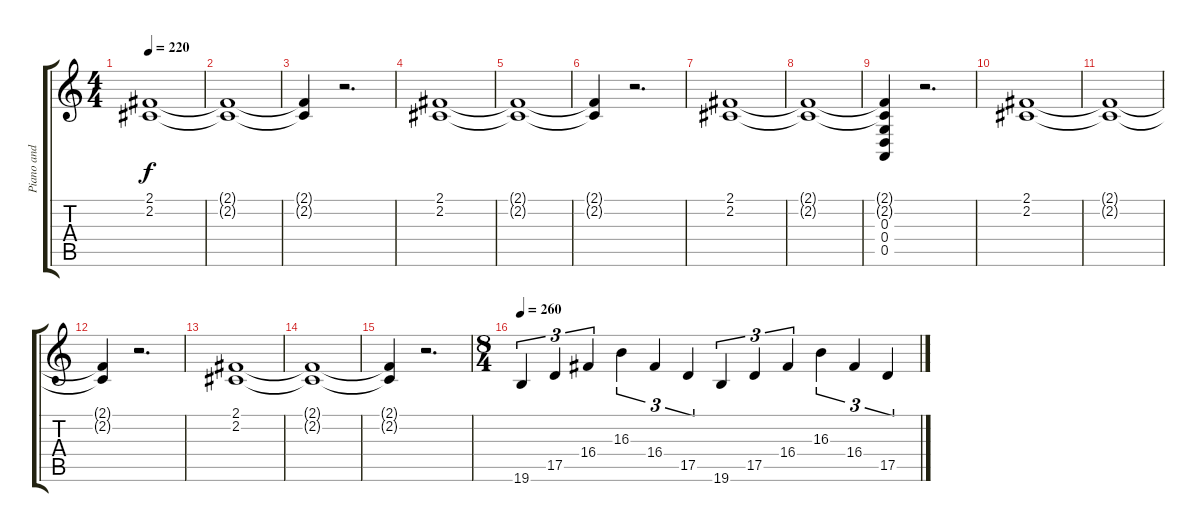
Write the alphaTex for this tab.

\track ("Piano and Choir - > Mustis" "Piano and ") {instrument electricpiano2}
\staff {score tabs}
\tuning (E4 B3 G3 D3 A2 E2) {hide}
\ts (4 4)
\tempo 220
\clef g2
\ks c
(2.1 2.2).1{dy f} |
(2.1{t} 2.2{t}).1 |
(2.1{t} 2.2{t}).4 r.2{d} |
(2.1 2.2).1 |
(2.1{t} 2.2{t}).1 |
(2.1{t} 2.2{t}).4 r.2{d} |
(2.1 2.2).1 |
(2.1{t} 2.2{t}).1 |
(2.1{t} 2.2{t} 0.3 0.4 0.5).4 r.2{d} |
(2.1 2.2).1 |
(2.1{t} 2.2{t}).1 |
(2.1{t} 2.2{t}).4 r.2{d} |
(2.1 2.2).1 |
(2.1{t} 2.2{t}).1 |
(2.1{t} 2.2{t}).4 r.2{d} |
\ts (8 4)
\tempo 260
19.6.4{tu (3 2) volume 16 instrument honkytonkpiano} 17.5.4{tu (3 2)} 16.4.4{tu (3 2)} 16.3.4{tu (3 2)} 16.4.4{tu (3 2)} 17.5.4{tu (3 2)} 19.6.4{tu (3 2)} 17.5.4{tu (3 2)} 16.4.4{tu (3 2)} 16.3.4{tu (3 2)} 16.4.4{tu (3 2)} 17.5.4{tu (3 2)}
